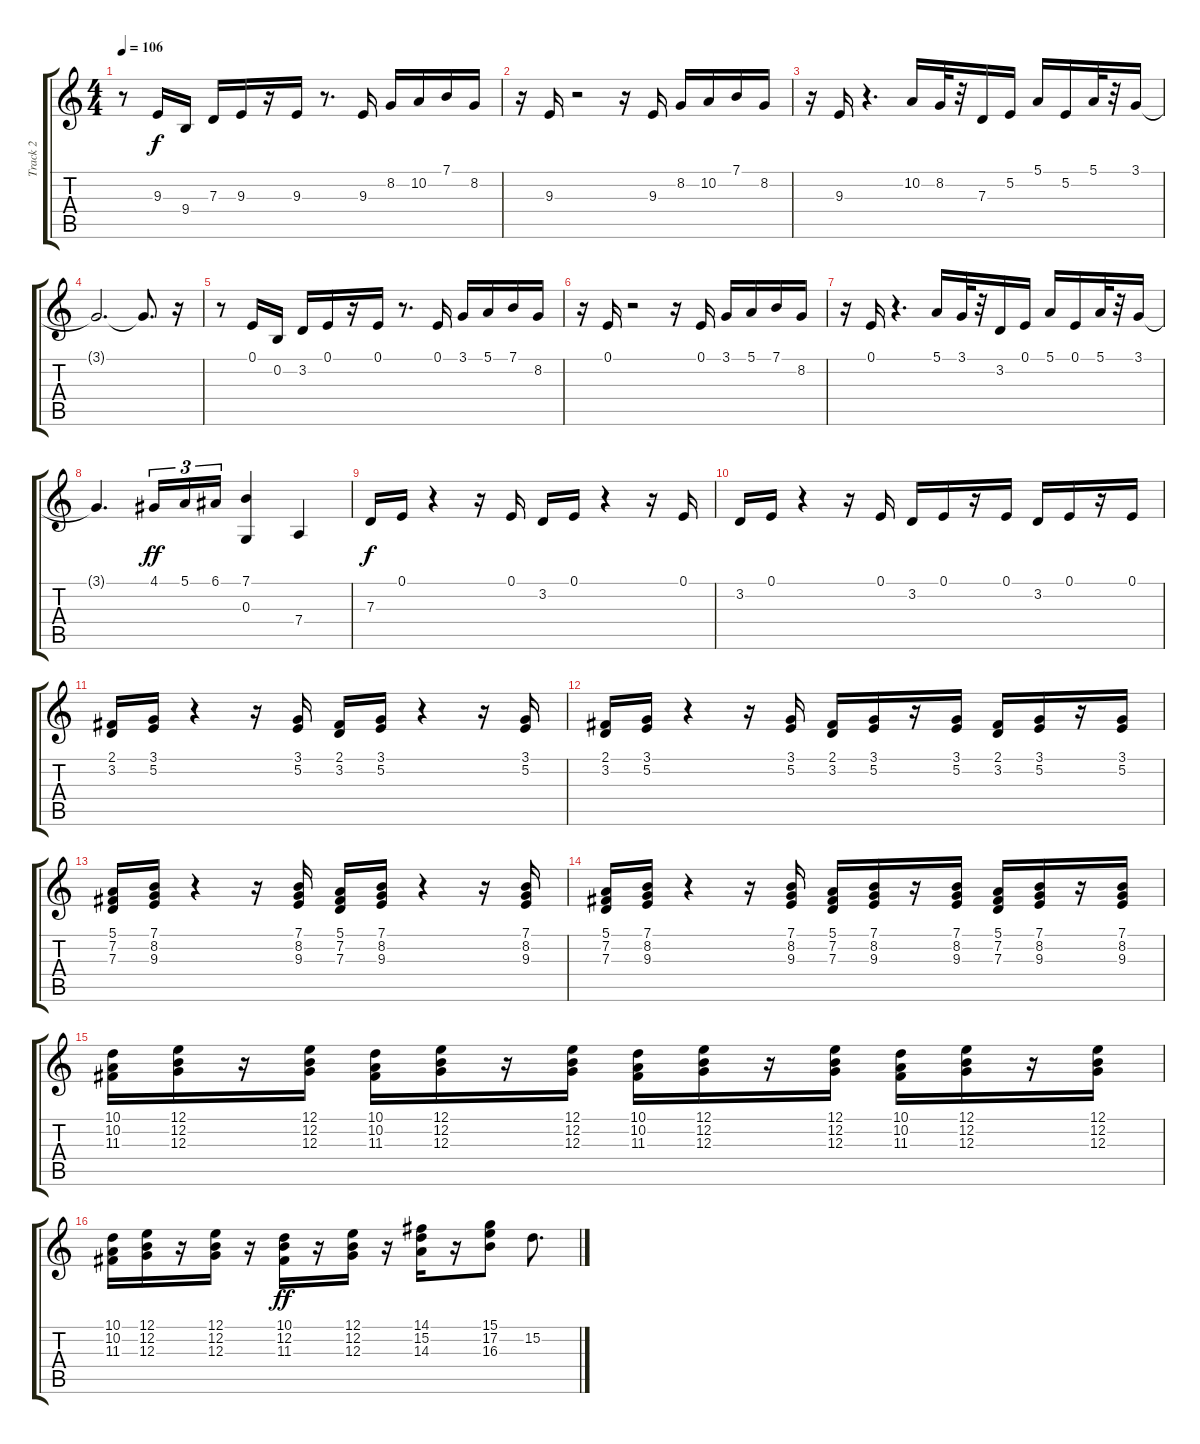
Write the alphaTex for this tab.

\track ("Track 2" "Track 2") {instrument brasssection}
\staff {score tabs}
\tuning (E4 B3 G3 D3 A2 E2) {hide}
\ts (4 4)
\tempo 106
\clef g2
\ks c
r.8{dy f} 9.3.16 9.4.16 7.3.16 9.3.16 r.16 9.3.16 r.8{d} 9.3.16 8.2.16 10.2.16 7.1.16 8.2.16 |
r.16 9.3.16 r.2 r.16 9.3.16 8.2.16 10.2.16 7.1.16 8.2.16 |
r.16 9.3.16 r.4{d} 10.2.16 8.2.32 r.32 7.3.16 5.2.16 5.1.16 5.2.16 5.1.32 r.32 3.1.16 |
3.1{t}.2{d} 3.1{t}.8{d} r.16 |
r.8 0.1.16 0.2.16 3.2.16 0.1.16 r.16 0.1.16 r.8{d} 0.1.16 3.1.16 5.1.16 7.1.16 8.2.16 |
r.16 0.1.16 r.2 r.16 0.1.16 3.1.16 5.1.16 7.1.16 8.2.16 |
r.16 0.1.16 r.4{d} 5.1.16 3.1.32 r.32 3.2.16 0.1.16 5.1.16 0.1.16 5.1.32 r.32 3.1.16 |
3.1{t}.4{d} 4.1.16{tu (3 2) dy ff} 5.1.16{tu (3 2)} 6.1.16{tu (3 2)} (7.1 0.3).4 7.4.4 |
7.3.16{dy f} 0.1.16 r.4 r.16 0.1.16 3.2.16 0.1.16 r.4 r.16 0.1.16 |
3.2.16 0.1.16 r.4 r.16 0.1.16 3.2.16 0.1.16 r.16 0.1.16 3.2.16 0.1.16 r.16 0.1.16 |
(2.1 3.2).16 (3.1 5.2).16 r.4 r.16 (3.1 5.2).16 (2.1 3.2).16 (3.1 5.2).16 r.4 r.16 (3.1 5.2).16 |
(2.1 3.2).16 (3.1 5.2).16 r.4 r.16 (3.1 5.2).16 (2.1 3.2).16 (3.1 5.2).16 r.16 (3.1 5.2).16 (2.1 3.2).16 (3.1 5.2).16 r.16 (3.1 5.2).16 |
(5.1 7.2 7.3).16 (7.1 8.2 9.3).16 r.4 r.16 (7.1 8.2 9.3).16 (5.1 7.2 7.3).16 (7.1 8.2 9.3).16 r.4 r.16 (7.1 8.2 9.3).16 |
(5.1 7.2 7.3).16 (7.1 8.2 9.3).16 r.4 r.16 (7.1 8.2 9.3).16 (5.1 7.2 7.3).16 (7.1 8.2 9.3).16 r.16 (7.1 8.2 9.3).16 (5.1 7.2 7.3).16 (7.1 8.2 9.3).16 r.16 (7.1 8.2 9.3).16 |
(10.1 10.2 11.3).16 (12.1 12.2 12.3).16 r.16 (12.1 12.2 12.3).16 (10.1 10.2 11.3).16 (12.1 12.2 12.3).16 r.16 (12.1 12.2 12.3).16 (10.1 10.2 11.3).16 (12.1 12.2 12.3).16 r.16 (12.1 12.2 12.3).16 (10.1 10.2 11.3).16 (12.1 12.2 12.3).16 r.16 (12.1 12.2 12.3).16 |
(10.1 10.2 11.3).16 (12.1 12.2 12.3).16 r.16 (12.1 12.2 12.3).16 r.16 (10.1 12.2 11.3).16{dy ff} r.16 (12.1 12.2 12.3).16 r.16 (14.1 15.2 14.3).16 r.16 (15.1 17.2 16.3).8 15.2.8{d}
